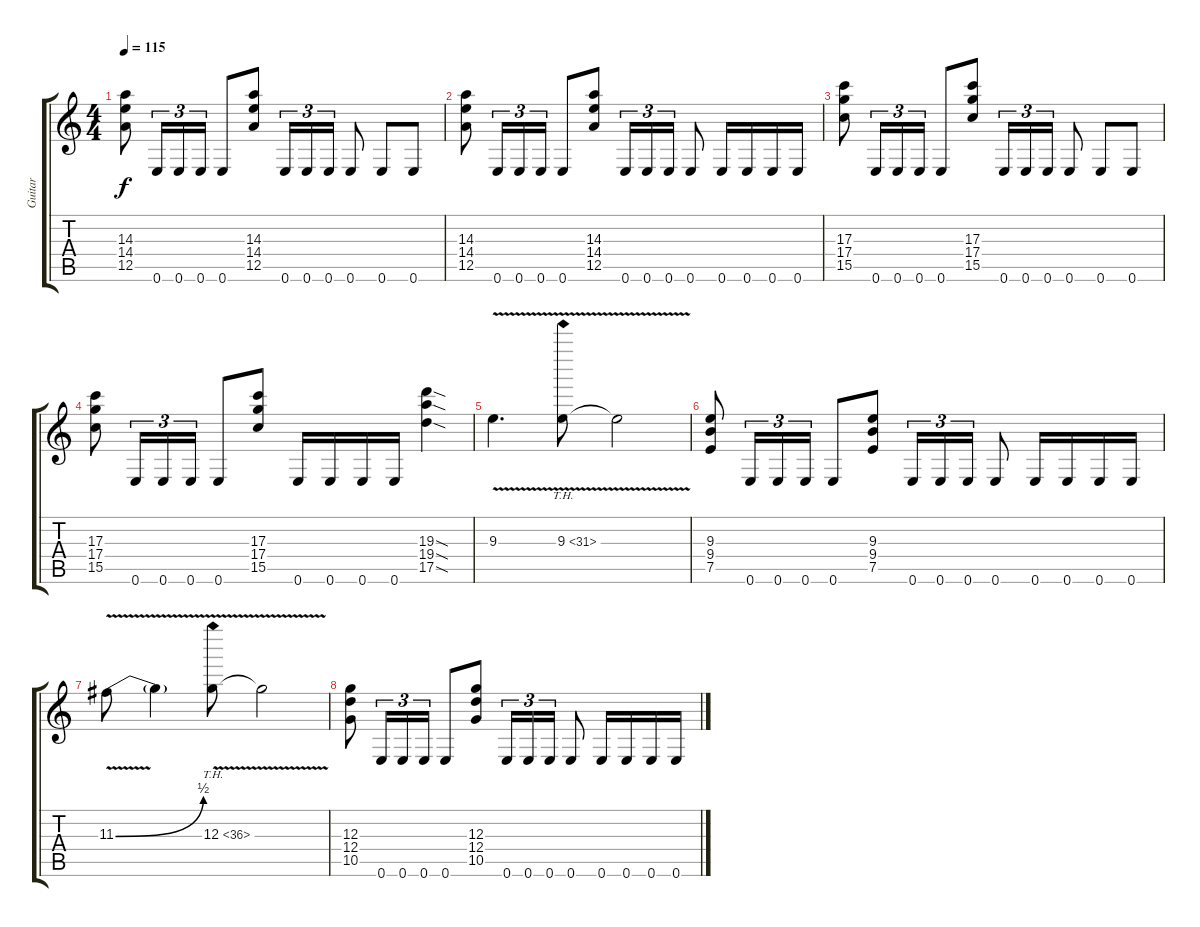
\track ("Guitar" "Guitar") {instrument distortionguitar}
\staff {score tabs}
\tuning (E4 B3 G3 D3 A2 E2) {hide}
\ts (4 4)
\tempo 115
\clef g2
\ks c
(14.3 14.4 12.5).8{dy f} 0.6.16{tu (3 2)} 0.6.16{tu (3 2)} 0.6.16{tu (3 2)} 0.6.8 (14.3 14.4 12.5).8 0.6.16{tu (3 2)} 0.6.16{tu (3 2)} 0.6.16{tu (3 2)} 0.6.8 0.6.8 0.6.8 |
(14.3 14.4 12.5).8 0.6.16{tu (3 2)} 0.6.16{tu (3 2)} 0.6.16{tu (3 2)} 0.6.8 (14.3 14.4 12.5).8 0.6.16{tu (3 2)} 0.6.16{tu (3 2)} 0.6.16{tu (3 2)} 0.6.8 0.6.16 0.6.16 0.6.16 0.6.16 |
(17.3 17.4 15.5).8 0.6.16{tu (3 2)} 0.6.16{tu (3 2)} 0.6.16{tu (3 2)} 0.6.8 (17.3 17.4 15.5).8 0.6.16{tu (3 2)} 0.6.16{tu (3 2)} 0.6.16{tu (3 2)} 0.6.8 0.6.8 0.6.8 |
(17.3 17.4 15.5).8 0.6.16{tu (3 2)} 0.6.16{tu (3 2)} 0.6.16{tu (3 2)} 0.6.8 (17.3 17.4 15.5).8 0.6.16 0.6.16 0.6.16 0.6.16 (19.3{sod} 19.4{sod} 17.5{sod}).4 |
9.3{v}.4{d} 9.3{th 22 v}.8 9.3{t}.2 |
(9.3 9.4 7.5).8 0.6.16{tu (3 2)} 0.6.16{tu (3 2)} 0.6.16{tu (3 2)} 0.6.8 (9.3 9.4 7.5).8 0.6.16{tu (3 2)} 0.6.16{tu (3 2)} 0.6.16{tu (3 2)} 0.6.8 0.6.16 0.6.16 0.6.16 0.6.16 |
11.3{be (bend 0 0 60 2) v}.8 11.3{t}.4 12.3{th 24 v}.8 12.3{t}.2 |
(12.3 12.4 10.5).8 0.6.16{tu (3 2)} 0.6.16{tu (3 2)} 0.6.16{tu (3 2)} 0.6.8 (12.3 12.4 10.5).8 0.6.16{tu (3 2)} 0.6.16{tu (3 2)} 0.6.16{tu (3 2)} 0.6.8 0.6.16 0.6.16 0.6.16 0.6.16
